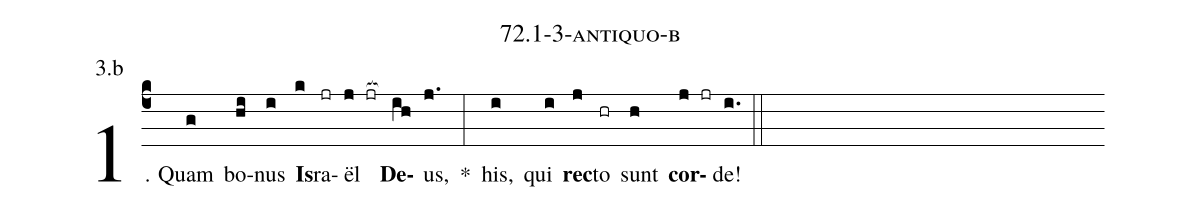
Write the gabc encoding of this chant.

name: 72.1-3-antiquo-b;
annotation: 3.b;
%%
(c4)1. Quam(g) bo(hi)nus(i) <b>Is</b>(k)ra(jr)ël(j jr[ocb:1{]) <b>De</b>(ih[ocb:0}])us,(j.) *(:) his,(i) qui(i) <b>rec</b>(j)to(hr) sunt(h) <b>cor</b>(j jr)de!(i.) (::)


%E(i) u(i) o(j) u(h) a(j) e.(i.) (::)
